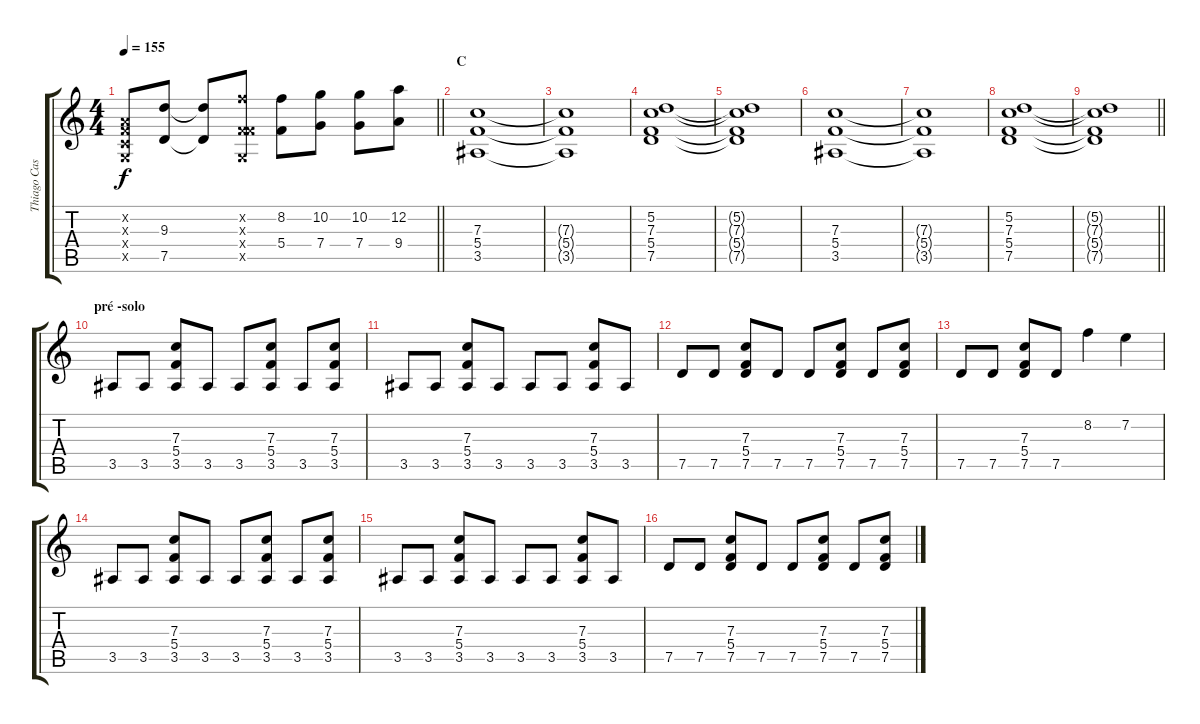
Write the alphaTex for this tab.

\track ("Thiago Castro" "Thiago Cas") {instrument distortionguitar}
\staff {score tabs}
\tuning (D4 A3 F3 C3 G2 C2) {hide}
\ts (4 4)
\tempo 155
\clef g2
\barLineRight lightlight
\ks c
(0.2{x} 0.3{x} 0.4{x} 0.5{x}).8{dy f} (9.3 7.5).8 (9.3{t} 7.5{t}).8 (8.2{x} 0.3{x} 5.4{x} 0.5{x}).8 (8.2 5.4).8 (10.2 7.4).8 (10.2 7.4).8 (12.2 9.4).8 |
\section ("" "C")
(7.3 5.4 3.5).1 |
(7.3{t} 5.4{t} 3.5{t}).1 |
(5.2 7.3 5.4 7.5).1 |
(5.2{t} 7.3{t} 5.4{t} 7.5{t}).1 |
(7.3 5.4 3.5).1 |
(7.3{t} 5.4{t} 3.5{t}).1 |
(5.2 7.3 5.4 7.5).1 |
\barLineRight lightlight
(5.2{t} 7.3{t} 5.4{t} 7.5{t}).1 |
\section ("" "pré -solo")
3.5.8 3.5.8 (7.3 5.4 3.5).8 3.5.8 3.5.8 (7.3 5.4 3.5).8 3.5.8 (7.3 5.4 3.5).8 |
3.5.8 3.5.8 (7.3 5.4 3.5).8 3.5.8 3.5.8 3.5.8 (7.3 5.4 3.5).8 3.5.8 |
7.5.8 7.5.8 (7.3 5.4 7.5).8 7.5.8 7.5.8 (7.3 5.4 7.5).8 7.5.8 (7.3 5.4 7.5).8 |
7.5.8 7.5.8 (7.3 5.4 7.5).8 7.5.8 8.2.4 7.2.4 |
3.5.8 3.5.8 (7.3 5.4 3.5).8 3.5.8 3.5.8 (7.3 5.4 3.5).8 3.5.8 (7.3 5.4 3.5).8 |
3.5.8 3.5.8 (7.3 5.4 3.5).8 3.5.8 3.5.8 3.5.8 (7.3 5.4 3.5).8 3.5.8 |
7.5.8 7.5.8 (7.3 5.4 7.5).8 7.5.8 7.5.8 (7.3 5.4 7.5).8 7.5.8 (7.3 5.4 7.5).8
